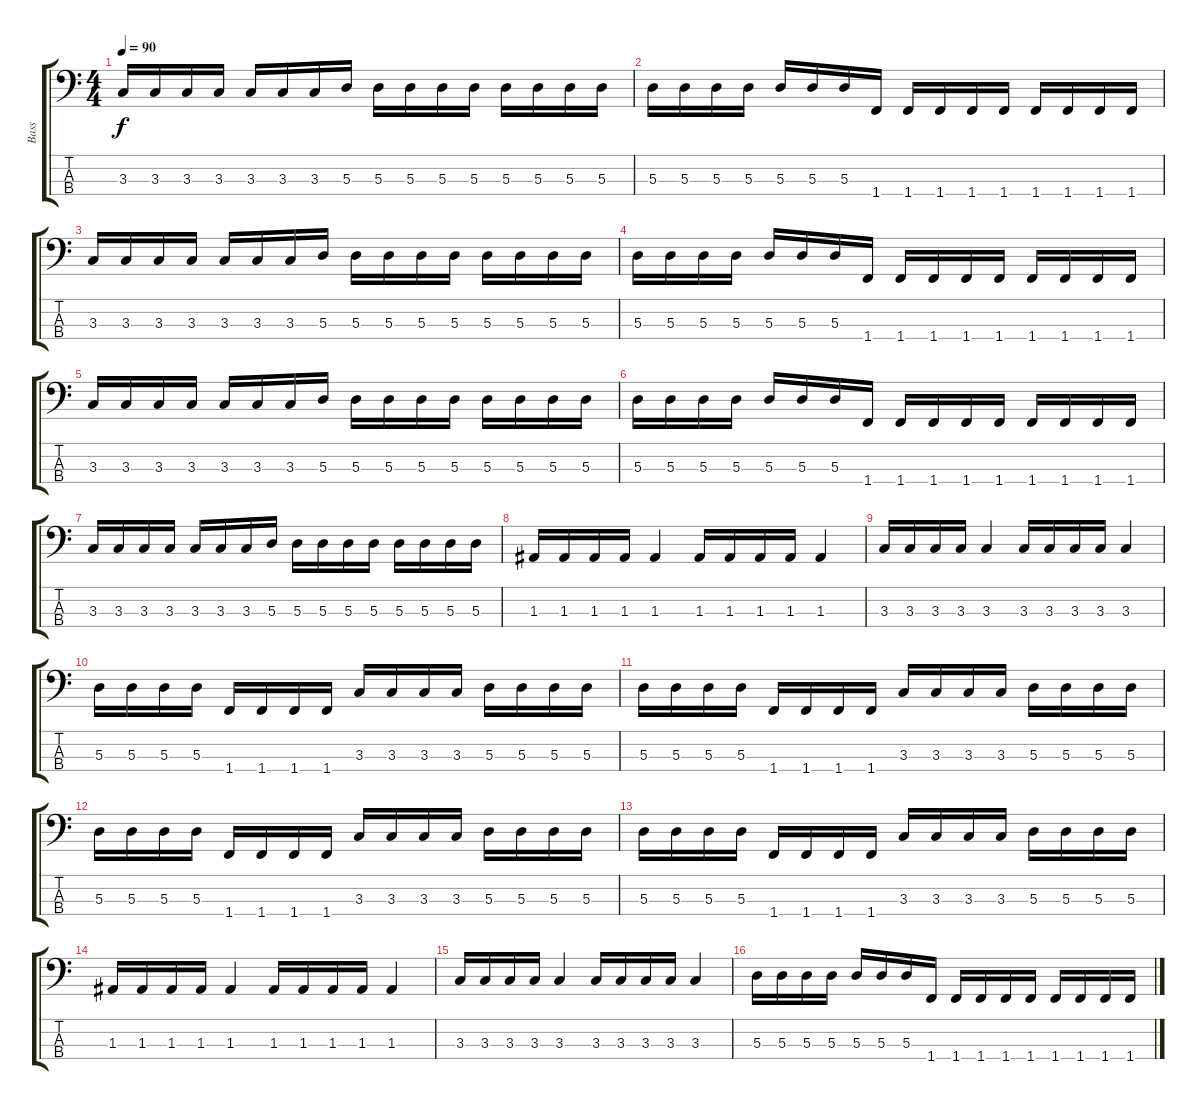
\track ("Bass" "Bass") {instrument electricbasspick}
\staff {score tabs}
\tuning (G2 D2 A1 E1) {hide}
\ts (4 4)
\tempo 90
\clef f4
\ks c
3.3.16{dy f} 3.3.16 3.3.16 3.3.16 3.3.16 3.3.16 3.3.16 5.3.16 5.3.16 5.3.16 5.3.16 5.3.16 5.3.16 5.3.16 5.3.16 5.3.16 |
5.3.16 5.3.16 5.3.16 5.3.16 5.3.16 5.3.16 5.3.16 1.4.16 1.4.16 1.4.16 1.4.16 1.4.16 1.4.16 1.4.16 1.4.16 1.4.16 |
3.3.16 3.3.16 3.3.16 3.3.16 3.3.16 3.3.16 3.3.16 5.3.16 5.3.16 5.3.16 5.3.16 5.3.16 5.3.16 5.3.16 5.3.16 5.3.16 |
5.3.16 5.3.16 5.3.16 5.3.16 5.3.16 5.3.16 5.3.16 1.4.16 1.4.16 1.4.16 1.4.16 1.4.16 1.4.16 1.4.16 1.4.16 1.4.16 |
3.3.16 3.3.16 3.3.16 3.3.16 3.3.16 3.3.16 3.3.16 5.3.16 5.3.16 5.3.16 5.3.16 5.3.16 5.3.16 5.3.16 5.3.16 5.3.16 |
5.3.16 5.3.16 5.3.16 5.3.16 5.3.16 5.3.16 5.3.16 1.4.16 1.4.16 1.4.16 1.4.16 1.4.16 1.4.16 1.4.16 1.4.16 1.4.16 |
3.3.16 3.3.16 3.3.16 3.3.16 3.3.16 3.3.16 3.3.16 5.3.16 5.3.16 5.3.16 5.3.16 5.3.16 5.3.16 5.3.16 5.3.16 5.3.16 |
1.3.16 1.3.16 1.3.16 1.3.16 1.3.4 1.3.16 1.3.16 1.3.16 1.3.16 1.3.4 |
3.3.16 3.3.16 3.3.16 3.3.16 3.3.4 3.3.16 3.3.16 3.3.16 3.3.16 3.3.4 |
5.3.16 5.3.16 5.3.16 5.3.16 1.4.16 1.4.16 1.4.16 1.4.16 3.3.16 3.3.16 3.3.16 3.3.16 5.3.16 5.3.16 5.3.16 5.3.16 |
5.3.16 5.3.16 5.3.16 5.3.16 1.4.16 1.4.16 1.4.16 1.4.16 3.3.16 3.3.16 3.3.16 3.3.16 5.3.16 5.3.16 5.3.16 5.3.16 |
5.3.16 5.3.16 5.3.16 5.3.16 1.4.16 1.4.16 1.4.16 1.4.16 3.3.16 3.3.16 3.3.16 3.3.16 5.3.16 5.3.16 5.3.16 5.3.16 |
5.3.16 5.3.16 5.3.16 5.3.16 1.4.16 1.4.16 1.4.16 1.4.16 3.3.16 3.3.16 3.3.16 3.3.16 5.3.16 5.3.16 5.3.16 5.3.16 |
1.3.16 1.3.16 1.3.16 1.3.16 1.3.4 1.3.16 1.3.16 1.3.16 1.3.16 1.3.4 |
3.3.16 3.3.16 3.3.16 3.3.16 3.3.4 3.3.16 3.3.16 3.3.16 3.3.16 3.3.4 |
5.3.16 5.3.16 5.3.16 5.3.16 5.3.16 5.3.16 5.3.16 1.4.16 1.4.16 1.4.16 1.4.16 1.4.16 1.4.16 1.4.16 1.4.16 1.4.16
